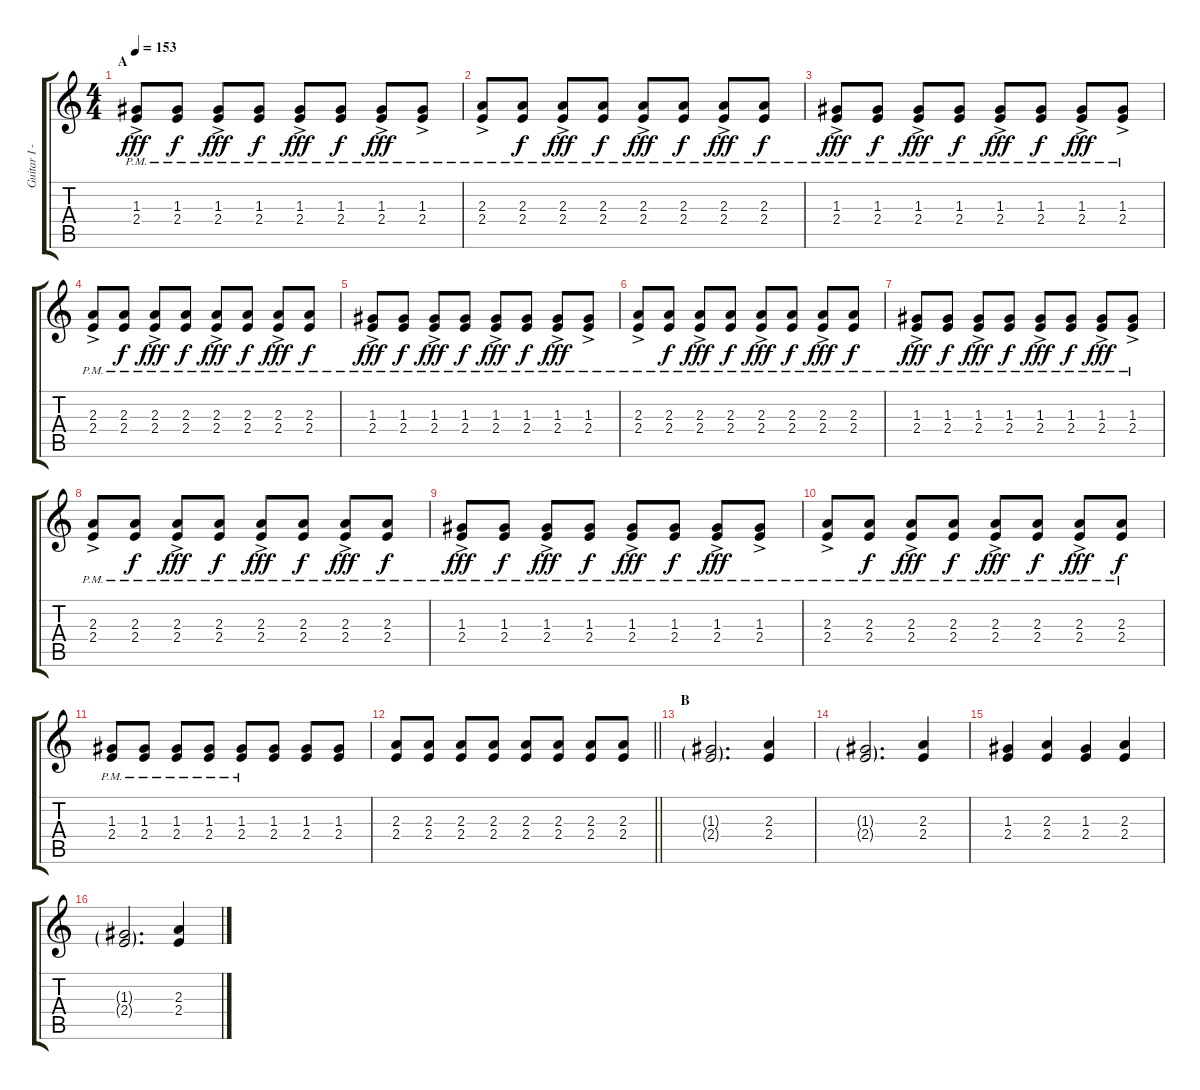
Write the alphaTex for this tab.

\track ("Guitar I - Gotoh" "Guitar I -") {instrument distortionguitar}
\staff {score tabs}
\tuning (E4 B3 G3 D3 A2 E2) {hide}
\ts (4 4)
\section ("" "A")
\tempo 153
\clef g2
\ks c
(1.3{ac pm} 2.4{ac pm}).8{dy fff instrument distortionguitar} (1.3{pm} 2.4{pm}).8{dy f} (1.3{ac pm} 2.4{ac pm}).8{dy fff} (1.3{pm} 2.4{pm}).8{dy f} (1.3{ac pm} 2.4{ac pm}).8{dy fff} (1.3{pm} 2.4{pm}).8{dy f} (1.3{ac pm} 2.4{ac pm}).8{dy fff} (1.3{ac pm} 2.4{ac pm}).8 |
(2.3{ac pm} 2.4{ac pm}).8 (2.3{pm} 2.4{pm}).8{dy f} (2.3{ac pm} 2.4{ac pm}).8{dy fff} (2.3{pm} 2.4{pm}).8{dy f} (2.3{ac pm} 2.4{ac pm}).8{dy fff} (2.3{pm} 2.4{pm}).8{dy f} (2.3{ac pm} 2.4{ac pm}).8{dy fff} (2.3{pm} 2.4{pm}).8{dy f} |
(1.3{ac pm} 2.4{ac pm}).8{dy fff} (1.3{pm} 2.4{pm}).8{dy f} (1.3{ac pm} 2.4{ac pm}).8{dy fff} (1.3{pm} 2.4{pm}).8{dy f} (1.3{ac pm} 2.4{ac pm}).8{dy fff} (1.3{pm} 2.4{pm}).8{dy f} (1.3{ac pm} 2.4{ac pm}).8{dy fff} (1.3{ac pm} 2.4{ac pm}).8 |
(2.3{ac pm} 2.4{ac pm}).8 (2.3{pm} 2.4{pm}).8{dy f} (2.3{ac pm} 2.4{ac pm}).8{dy fff} (2.3{pm} 2.4{pm}).8{dy f} (2.3{ac pm} 2.4{ac pm}).8{dy fff} (2.3{pm} 2.4{pm}).8{dy f} (2.3{ac pm} 2.4{ac pm}).8{dy fff} (2.3{pm} 2.4{pm}).8{dy f} |
(1.3{ac pm} 2.4{ac pm}).8{dy fff} (1.3{pm} 2.4{pm}).8{dy f} (1.3{ac pm} 2.4{ac pm}).8{dy fff} (1.3{pm} 2.4{pm}).8{dy f} (1.3{ac pm} 2.4{ac pm}).8{dy fff} (1.3{pm} 2.4{pm}).8{dy f} (1.3{ac pm} 2.4{ac pm}).8{dy fff} (1.3{ac pm} 2.4{ac pm}).8 |
(2.3{ac pm} 2.4{ac pm}).8 (2.3{pm} 2.4{pm}).8{dy f} (2.3{ac pm} 2.4{ac pm}).8{dy fff} (2.3{pm} 2.4{pm}).8{dy f} (2.3{ac pm} 2.4{ac pm}).8{dy fff} (2.3{pm} 2.4{pm}).8{dy f} (2.3{ac pm} 2.4{ac pm}).8{dy fff} (2.3{pm} 2.4{pm}).8{dy f} |
(1.3{ac pm} 2.4{ac pm}).8{dy fff} (1.3{pm} 2.4{pm}).8{dy f} (1.3{ac pm} 2.4{ac pm}).8{dy fff} (1.3{pm} 2.4{pm}).8{dy f} (1.3{ac pm} 2.4{ac pm}).8{dy fff} (1.3{pm} 2.4{pm}).8{dy f} (1.3{ac pm} 2.4{ac pm}).8{dy fff} (1.3{ac pm} 2.4{ac pm}).8 |
(2.3{ac pm} 2.4{ac pm}).8 (2.3{pm} 2.4{pm}).8{dy f} (2.3{ac pm} 2.4{ac pm}).8{dy fff} (2.3{pm} 2.4{pm}).8{dy f} (2.3{ac pm} 2.4{ac pm}).8{dy fff} (2.3{pm} 2.4{pm}).8{dy f} (2.3{ac pm} 2.4{ac pm}).8{dy fff} (2.3{pm} 2.4{pm}).8{dy f} |
(1.3{ac pm} 2.4{ac pm}).8{dy fff} (1.3{pm} 2.4{pm}).8{dy f} (1.3{ac pm} 2.4{ac pm}).8{dy fff} (1.3{pm} 2.4{pm}).8{dy f} (1.3{ac pm} 2.4{ac pm}).8{dy fff} (1.3{pm} 2.4{pm}).8{dy f} (1.3{ac pm} 2.4{ac pm}).8{dy fff} (1.3{ac pm} 2.4{ac pm}).8 |
(2.3{ac pm} 2.4{ac pm}).8 (2.3{pm} 2.4{pm}).8{dy f} (2.3{ac pm} 2.4{ac pm}).8{dy fff} (2.3{pm} 2.4{pm}).8{dy f} (2.3{ac pm} 2.4{ac pm}).8{dy fff} (2.3{pm} 2.4{pm}).8{dy f} (2.3{ac pm} 2.4{ac pm}).8{dy fff} (2.3{pm} 2.4{pm}).8{dy f} |
(1.3{pm} 2.4{pm}).8 (1.3{pm} 2.4{pm}).8 (1.3{pm} 2.4{pm}).8 (1.3{pm} 2.4{pm}).8 (1.3{pm} 2.4{pm}).8 (1.3 2.4).8{volume 11} (1.3 2.4).8{volume 13} (1.3 2.4).8 |
\barLineRight lightlight
(2.3 2.4).8 (2.3 2.4).8 (2.3 2.4).8 (2.3 2.4).8 (2.3 2.4).8 (2.3 2.4).8 (2.3 2.4).8 (2.3 2.4).8 |
\section ("" "B")
(1.3{g} 2.4{g}).2{d} (2.3 2.4).4 |
(1.3{g} 2.4{g}).2{d} (2.3 2.4).4 |
(1.3 2.4).4 (2.3 2.4).4 (1.3 2.4).4 (2.3 2.4).4 |
(1.3{g} 2.4{g}).2{d} (2.3 2.4).4
